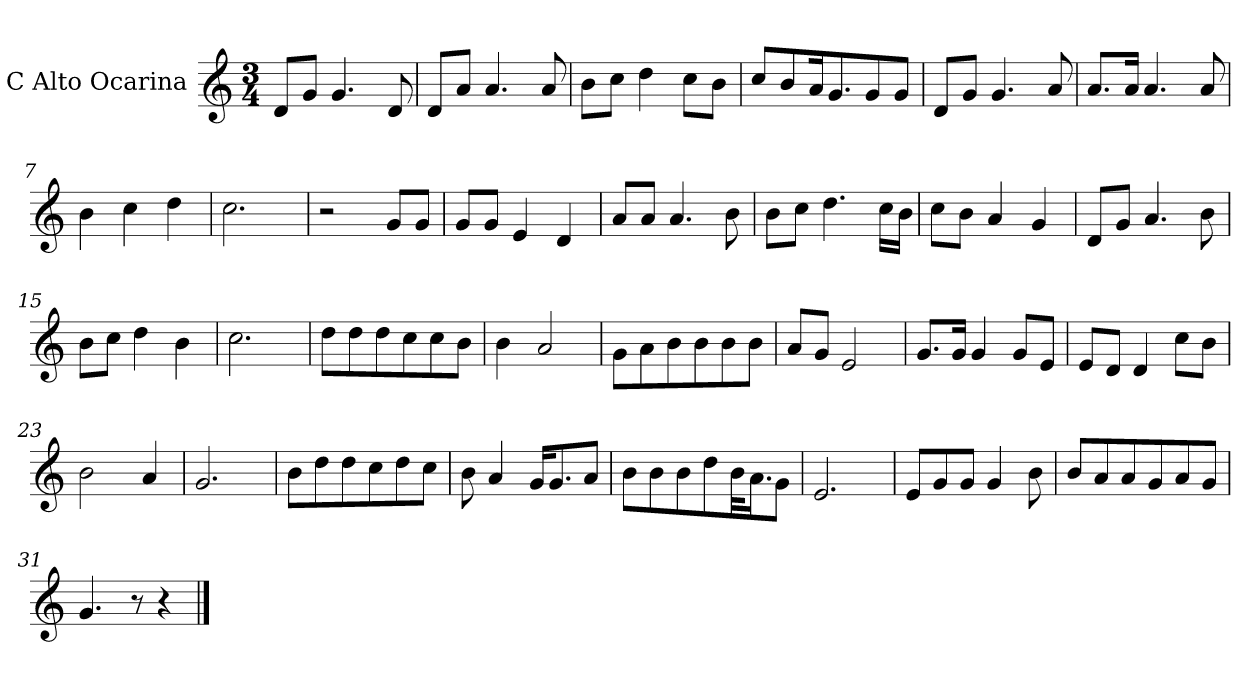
**kern
*part1
*staff1
*I"C Alto Ocarina
*I'C A. Oc.
*clefG2
*k[]
*C:
*M3/4
=1
8d/L
8g/J
4.g/
8d/
=2
8d/L
8a/J
4.a/
8a/
=3
8b\L
8cc\J
4dd\
8cc\L
8b\J
=4
8cc/L
8b/
16a/K
8.g/
8g/
8g/J
=5
8d/L
8g/J
4.g/
8a/
=6
8.a/L
16a/Jk
4.a/
8a/
!!LO:LB:g=z
=7
4b\
4cc\
4dd\
=8
2.cc\
=9
2r
8g/L
8g/J
=10
8g/L
8g/J
4e/
4d/
=11
8a/L
8a/J
4.a/
8b\
=12
8b\L
8cc\J
4.dd\
16cc\LL
16b\JJ
=13
8cc\L
8b\J
4a/
4g/
=14
8d/L
8g/J
4.a/
8b\
!!LO:LB:g=z
=15
8b\L
8cc\J
4dd\
4b\
=16
2.cc\
=17
8dd\L
8dd\
8dd\
8cc\
8cc\
8b\J
=18
4b\
2a/
=19
8g\L
8a\
8b\
8b\
8b\
8b\J
=20
8a/L
8g/J
2e/
=21
8.g/L
16g/Jk
4g/
8g/L
8e/J
=22
8e/L
8d/J
4d/
8cc\L
8b\J
!!LO:LB:g=z
=23
2b\
4a/
=24
2.g/
=25
8b\L
8dd\
8dd\
8cc\
8dd\
8cc\J
=26
8b\
4a/
16g/KL
8.g/
8a/J
=27
8b\L
8b\
8b\
8dd\
32b\KL
16.a\J
8g\J
=28
2.e/
=29
8e/L
8g/
8g/J
4g/
8b\
!!LO:LB:g=z
=30
8b/L
8a/
8a/
8g/
8a/
8g/J
=31
4.g/
8r
4r
==
*-
